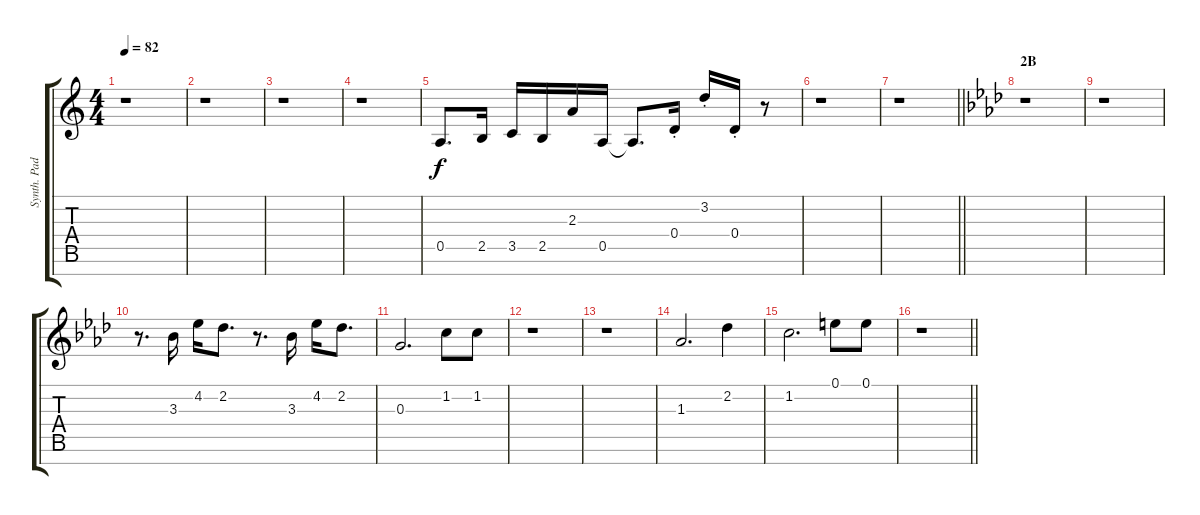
\track ("Synth. Pad II" "Synth. Pad") {instrument lead1square}
\staff {score tabs}
\tuning (E5 B4 G4 D4 A3 E3 B2) {hide}
\ts (4 4)
\tempo 82
\clef g2
\ks c
r.1{dy f} |
r.1 |
r.1 |
r.1 |
0.5.8{d} 2.5.16 3.5.16 2.5.16 2.3.16 0.5.16 0.5{t}.8{d} 0.4{st}.16 3.2{st}.16 0.4{st}.16 r.8 |
r.1 |
\barLineRight lightlight
r.1 |
\section ("" "2B")
\ks ab
r.1 |
r.1 |
r.8{d} 3.3.16 4.2.16 2.2.8{d} r.8{d} 3.3.16 4.2.16 2.2.8{d} |
0.3.2{d} 1.2.8 1.2.8 |
r.1 |
r.1 |
1.3.2{d} 2.2.4 |
1.2.2{d} 0.1.8 0.1.8 |
\barLineRight lightlight
r.1
